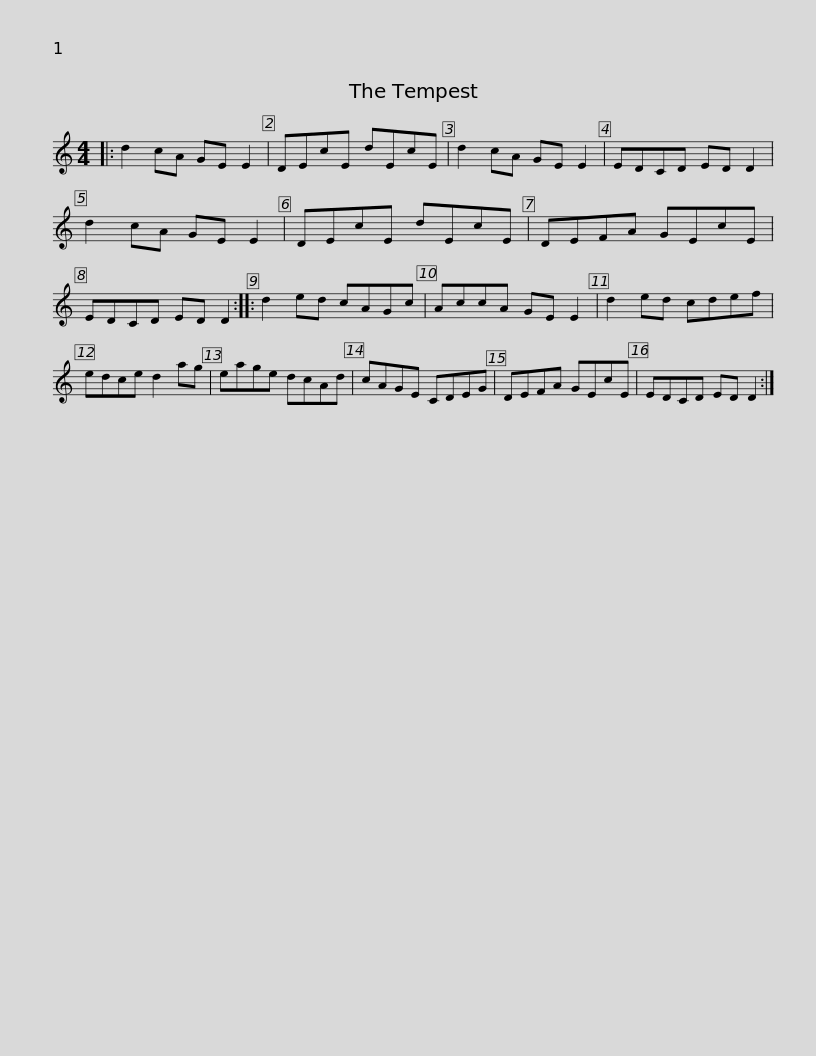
X:1
L:1/8
M:4/4
I:linebreak $
K:C
V:1 treble
V:1
|: d2 cA GE E2 | DEcE dEcE | d2 cA GE E2 | EDCD ED D2 | d2 cA GE E2 | %5
 DEcE dEcE |$ DEFA GEcE | EDCD ED D2 :: d2 ed cAGc | AccA GE E2 | %10
 d2 ed cdef | edce d2 ag |$ eage dcAd | cAGE CDEG | DEFA GEcE | %15
 EDCD ED D2 :| %16
